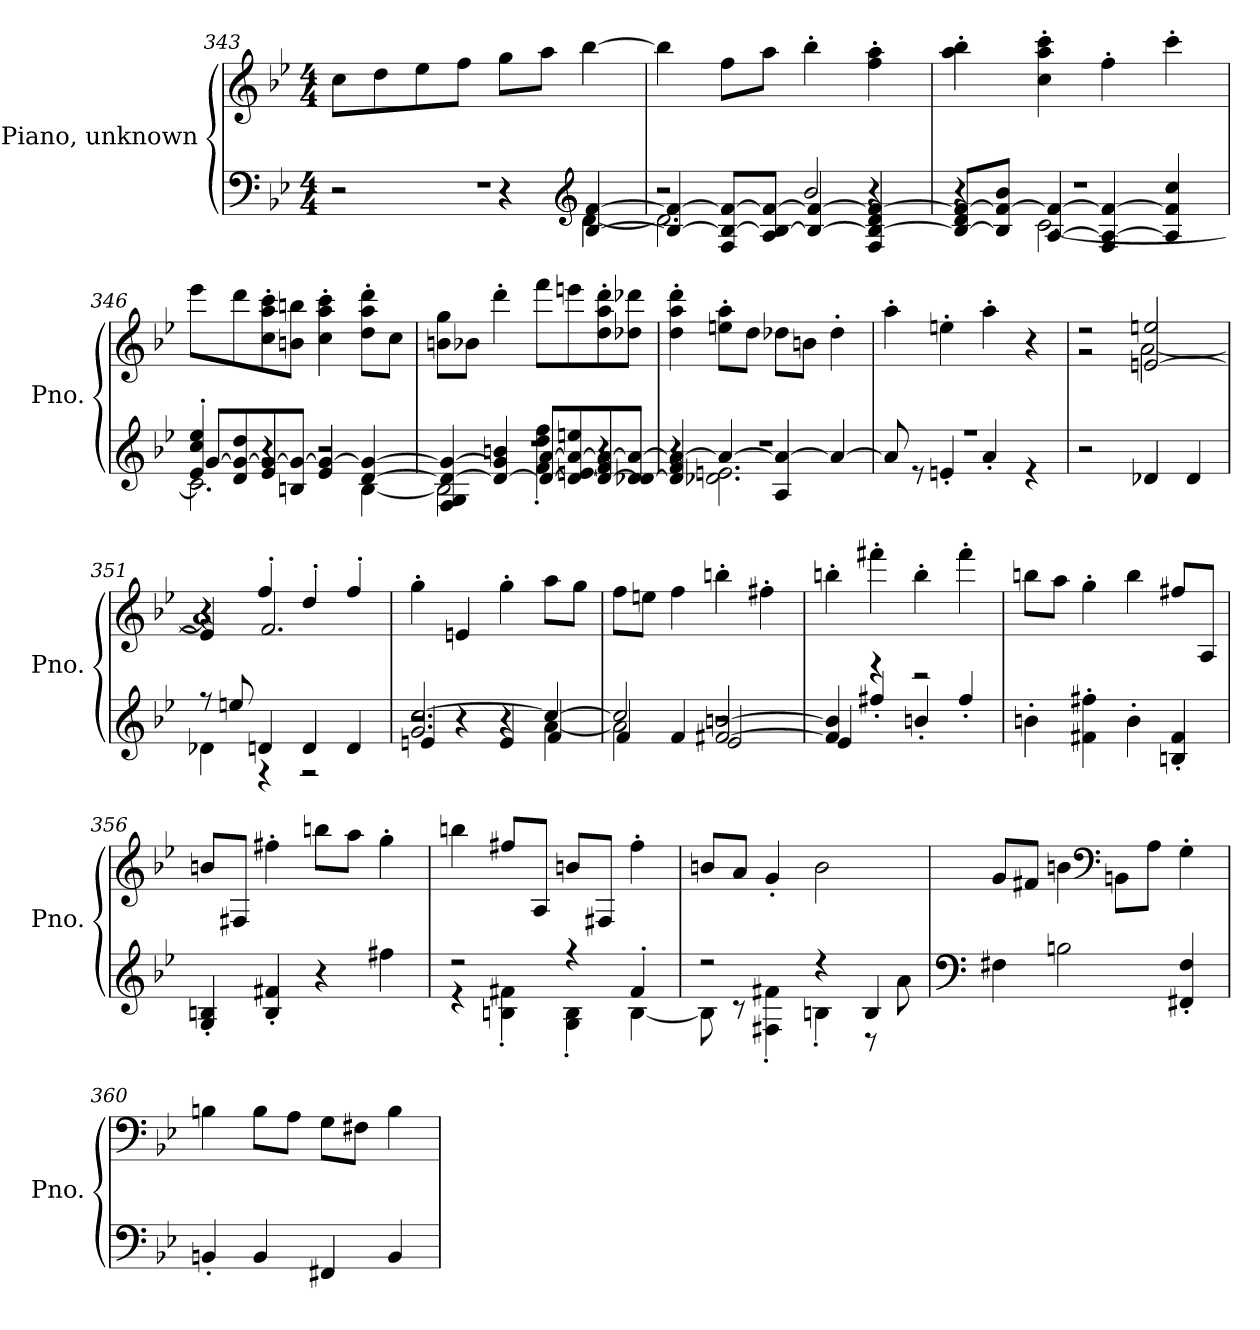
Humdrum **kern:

**kern	**kern
*part1	*part1
*staff2	*staff1
*I"Piano, unknown	*
*I'Pno.	*
*clefF4	*clefG2
*k[b-e-]	*k[b-e-]
*M4/4	*M4/4
=343	=343
*^	*
*	*^	*
1r	2r	2r	8cc\L
.	.	.	8dd\
.	.	.	8ee-\
.	.	.	8ff\J
.	4r	4r	8gg\L
.	.	.	8aa\J
*clefG2	*	*	*
.	[4d\	[4B-/ [4f/	[4bb-\
=344	=344	=344	=344
2r	2.d\]	4B-/_ 4f/_	4bb-\]
.	.	8F/ 8B-/_ 8f/_L	8ff\L
.	.	8A/ 8B-/_ 8f/_J	8aa\J
2b-/	.	4B-/_ 4f/_	4bb-'\
.	4r	4F/ 4B-/_ 4d/ 4f/_	4ff\' 4aa\'
!!LO:LB:g=z
=345	=345	=345	=345
1r	4r	8B-/_ 8d/ 8f/_L	4aa\' 4bb-\'
.	.	8B-/] 8f/_ 8b-/J	.
.	[2.c\	[4A/ 4f/_	4cc\' 4aa\' 4ccc\'
.	.	4F/ 4A/_ 4f/_	4ff'\
.	.	4A/] 4f/] 4cc/	4ccc'\
=346	=346	=346	=346
4e-/' 4cc/' 4ee-/'	2.c\]	[8g/L	8eee-\L
.	.	8d/ 8g/_ 8dd/	8ddd\
4r	.	8e-/ 8g/_	8cc\' 8aa\' 8ccc\'
.	.	8Bn/ 8g/_J	8bn\ 8bbn\J
2r	.	4e-/ 4g/_	4cc\' 4aa\' 4ccc\'
.	[4B\	[4d/ 4g/_	8dd\' 8aa\' 8ddd\'L
.	.	.	8cc\J
=347	=347	=347	=347
1r	2B\]	4F/ 4G/ 4d/_ 4g/_	8bn\ 8gg\L
.	.	.	8b-X\J
.	.	4d/_ 4g/] 4bn/	4ddd'\
.	4f\' 4dd\' 4ff\'	8d/_ [8a/L	8fff\L
.	.	8d/_ 8en/ 8a/_ 8een/	8eeen\
.	4r	8d/_ 8f/ 8a/_	8dd\' 8aa\' 8ddd\'
.	.	8d-X/ 8d/_ 8a/_J	8dd-X\ 8ddd-X\J
=348	=348	=348	=348
1r	4r	4d/] 4f/ 4a/_	4dd\' 4aa\' 4ddd\'
.	2.d-X\ 2.en\	4a/_	8een\' 8aa\'L
.	.	.	8dd\J
.	.	4A/ 4a/_	8dd-X\L
.	.	.	8bn\J
.	.	4a/_	4dd-'\
*	*v	*v	*
!!LO:LB:g=z
=349	=349	=349
1r	8a/]	4aa'\
.	8r	.
.	4en'/	4een'\
.	4a'/	4aa'\
.	4r	4r
*v	*v	*
=350	=350
*	*^
2r	2r	2r
4d-X/	[2en/ 2een/	[2a\
4d-/	.	.
=351	=351	=351
*^	*	*^
8r	4d-X\	4e/]	1a]	4r
8een/	.	.	.	.
4dn/	4r	4ff'/	.	2.f/
4d/	2r	4dd'/	.	.
4d/	.	4ff'/	.	.
*	*	*v	*v	*v
=352	=352	=352
*	*^	*
2.g/ [2.cc/	2r	4en/	4gg'\
.	.	4r	4en/
.	4r	4e/	4gg'\
4cc/_	[4a\	4f/	8aa\L
.	.	.	8gg\J
=353	=353	=353	=353
2cc/]	2a\]	4f/	8ff\L
.	.	.	8een\J
.	.	4f/	4ff\
[2f#X/ [2bn/	2r	2e-/	4bbn'\
.	.	.	4ff#X'\
*	*v	*v	*
=354	=354	=354
4f#/] 4b/]	4e-/	4bbn'\
4r	4ff#X'/	4fff#X'\
2r	4bn'/	4bb'\
.	4ff#'/	4fff#'\
*v	*v	*
!!LO:LB:g=z
=355	=355
4bn'\	8bbn\L
.	8aa\J
4f#X\' 4ff#X\'	4gg'\
4b'\	4bb\
4Bn/' 4f#/'	8ff#X/L
.	8A/J
=356	=356
4G/' 4Bn/'	8bn/L
.	8F#X/J
4B/' 4f#X/'	4ff#X'\
4r	8bbn\L
.	8aa\J
4ff#X\	4gg'\
=357	=357
*^	*
2r	4r	4bbn\
.	4Bn\' 4f#X\'	8ff#X/L
.	.	8A/J
4r	4G\' 4B\'	8bn/L
.	.	8F#X/J
4f#'/	[4B\	4ff#'\
=358	=358	=358
2r	8B\]	8bn/L
.	8r	8a/J
.	4F#X\' 4f#X\'	4g'/
4r	4Bn'\	2b\
4B/	8r	.
.	8a\	.
*v	*v	*
!!LO:PB:g=z
=359	=359
*clefF4	*
4F#X\	8g/L
.	8f#X/J
2Bn\	4bn\
*	*clefF4
.	8BBn\L
.	8A\J
4FF#X/' 4F#/'	4G'\
=360	=360
4BBn'/	4Bn\
4BB/	8B\L
.	8A\J
4FF#X/	8G\L
.	8F#X\J
4BB/	4B\
=	=
*-	*-
